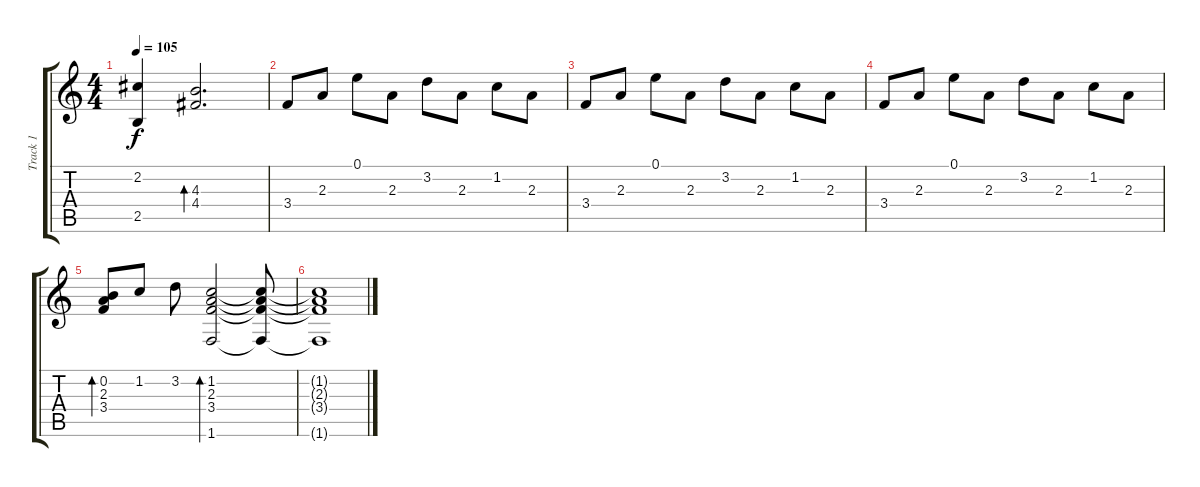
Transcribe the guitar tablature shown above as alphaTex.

\track ("Track 1" "Track 1") {instrument acousticguitarnylon}
\staff {score tabs}
\tuning (E4 B3 G3 D3 A2 E2) {hide}
\ts (4 4)
\tempo 105
\clef g2
\ks c
(2.2 2.5).4{dy f} (4.3 4.4).2{d bd 60} |
3.4.8 2.3.8 0.1.8 2.3.8 3.2.8 2.3.8 1.2.8 2.3.8 |
3.4.8 2.3.8 0.1.8 2.3.8 3.2.8 2.3.8 1.2.8 2.3.8 |
3.4.8 2.3.8 0.1.8 2.3.8 3.2.8 2.3.8 1.2.8 2.3.8 |
(0.2 2.3 3.4).8{bd 60} 1.2.8 3.2.8 (1.2 2.3 3.4 1.6).2{bd 60} (1.2{t} 2.3{t} 3.4{t} 1.6{t}).8 |
(1.2{t} 2.3{t} 3.4{t} 1.6{t}).1
